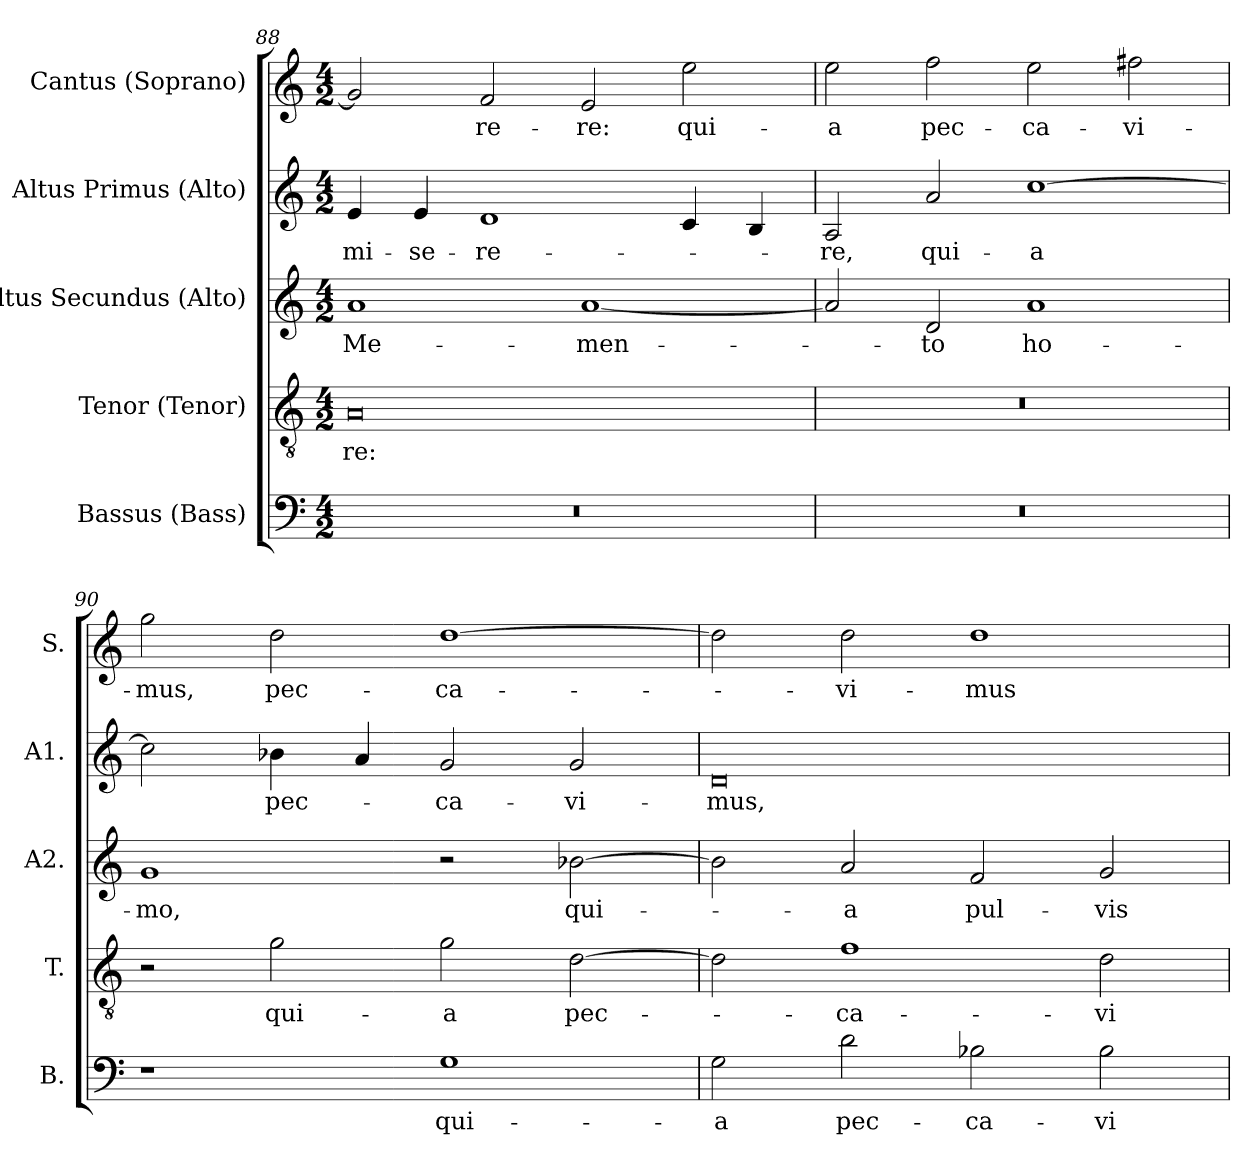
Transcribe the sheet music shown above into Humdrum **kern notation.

**kern	**text	**kern	**text	**kern	**text	**kern	**text	**kern	**text
*part5	*part5	*part4	*part4	*part3	*part3	*part2	*part2	*part1	*part1
*staff5	*staff5	*staff4	*staff4	*staff3	*staff3	*staff2	*staff2	*staff1	*staff1
*I"Bassus (Bass)	*	*I"Tenor (Tenor)	*	*I"Altus Secundus (Alto)	*	*I"Altus Primus (Alto)	*	*I"Cantus (Soprano)	*
*I'B.	*	*I'T.	*	*I'A2.	*	*I'A1.	*	*I'S.	*
*clefF4	*	*clefGv2	*	*clefG2	*	*clefG2	*	*clefG2	*
*	*	*ITrd7c12	*	*	*	*	*	*	*
*k[]	*	*k[]	*	*k[]	*	*k[]	*	*k[]	*
*C:	*	*C:	*	*C:	*	*C:	*	*C:	*
*M4/2	*	*M4/2	*	*M4/2	*	*M4/2	*	*M4/2	*
=88	=88	=88	=88	=88	=88	=88	=88	=88	=88
!LO:N:vis=1	!	!	!	!	!	!	!	!	!
!	!	!	!LO:LY:b:color=#000000	!	!	!	!	!	!
!	!	!	!	!	!LO:LY:b:color=#000000	!	!	!	!
!	!	!	!	!	!	!	!LO:LY:b:color=#000000	!	!
0r	.	0AAi	-re:	1ai	Me-	4ei/	mi-	2gi/]	.
!	!	!	!	!	!	!	!LO:LY:b:color=#000000	!	!
.	.	.	.	.	.	4ei/	-se-	.	.
!	!	!	!	!	!	!	!LO:LY:b:color=#000000	!	!
!	!	!	!	!	!	!	!	!	!LO:LY:b:color=#000000
.	.	.	.	.	.	1di	-re-	2fi/	-re-
!	!	!	!	!	!LO:LY:b:color=#000000	!	!	!	!
!	!	!	!	!	!	!	!	!	!LO:LY:b:color=#000000
.	.	.	.	[1ai	-men-	.	.	2ei/	-re:
!	!	!	!	!	!	!	!	!	!LO:LY:b:color=#000000
.	.	.	.	.	.	4ci/	.	2eei\	qui-
.	.	.	.	.	.	4Bi/	.	.	.
=89	=89	=89	=89	=89	=89	=89	=89	=89	=89
!LO:N:vis=1	!	!LO:N:vis=1	!	!	!	!	!	!	!
!	!	!	!	!	!	!	!LO:LY:b:color=#000000	!	!
!	!	!	!	!	!	!	!	!	!LO:LY:b:color=#000000
0r	.	0r	.	2ai/]	.	2Ai/	-re,	2eei\	-a
!	!	!	!	!	!LO:LY:b:color=#000000	!	!	!	!
!	!	!	!	!	!	!	!LO:LY:b:color=#000000	!	!
!	!	!	!	!	!	!	!	!	!LO:LY:b:color=#000000
.	.	.	.	2di/	-to	2ai/	qui-	2ffi\	pec-
!	!	!	!	!	!LO:LY:b:color=#000000	!	!	!	!
!	!	!	!	!	!	!	!LO:LY:b:color=#000000	!	!
!	!	!	!	!	!	!	!	!	!LO:LY:b:color=#000000
.	.	.	.	1ai	ho-	[1cci	-a	2eei\	-ca-
!	!	!	!	!	!	!	!	!	!LO:LY:b:color=#000000
.	.	.	.	.	.	.	.	2ff#Xi\	-vi-
!!LO:PB:g=z
=90	=90	=90	=90	=90	=90	=90	=90	=90	=90
!	!	!	!	!	!LO:LY:b:color=#000000	!	!	!	!
!	!	!	!	!	!	!	!	!	!LO:LY:b:color=#000000
1r	.	2r	.	1gi	-mo,	2cci\]	.	2ggi\	-mus,
!	!	!	!LO:LY:b:color=#000000	!	!	!	!	!	!
!	!	!	!	!	!	!	!LO:LY:b:color=#000000	!	!
!	!	!	!	!	!	!	!	!	!LO:LY:b:color=#000000
.	.	2Gi\	qui-	.	.	4b-Xi\	pec-	2ddi\	pec-
.	.	.	.	.	.	4ai/	.	.	.
!	!LO:LY:b:color=#000000	!	!	!	!	!	!	!	!
!	!	!	!LO:LY:b:color=#000000	!	!	!	!	!	!
!	!	!	!	!	!	!	!LO:LY:b:color=#000000	!	!
!	!	!	!	!	!	!	!	!	!LO:LY:b:color=#000000
1Gi	qui-	2Gi\	-a	2r	.	2gi/	-ca-	[1ddi	-ca-
!	!	!	!LO:LY:b:color=#000000	!	!	!	!	!	!
!	!	!	!	!	!LO:LY:b:color=#000000	!	!	!	!
!	!	!	!	!	!	!	!LO:LY:b:color=#000000	!	!
.	.	[2Di\	pec-	[2b-Xi\	qui-	2gi/	-vi-	.	.
=91	=91	=91	=91	=91	=91	=91	=91	=91	=91
!	!LO:LY:b:color=#000000	!	!	!	!	!	!	!	!
!	!	!	!	!	!	!	!LO:LY:b:color=#000000	!	!
2Gi\	-a	2Di\]	.	2b-i\]	.	0di	-mus,	2ddi\]	.
!	!LO:LY:b:color=#000000	!	!	!	!	!	!	!	!
!	!	!	!LO:LY:b:color=#000000	!	!	!	!	!	!
!	!	!	!	!	!LO:LY:b:color=#000000	!	!	!	!
!	!	!	!	!	!	!	!	!	!LO:LY:b:color=#000000
2di\	pec-	1Fi	-ca-	2ai/	-a	.	.	2ddi\	-vi-
!	!LO:LY:b:color=#000000	!	!	!	!	!	!	!	!
!	!	!	!	!	!LO:LY:b:color=#000000	!	!	!	!
!	!	!	!	!	!	!	!	!	!LO:LY:b:color=#000000
2B-Xi\	-ca-	.	.	2fi/	pul-	.	.	1ddi	-mus
!	!LO:LY:b:color=#000000	!	!	!	!	!	!	!	!
!	!	!	!LO:LY:b:color=#000000	!	!	!	!	!	!
!	!	!	!	!	!LO:LY:b:color=#000000	!	!	!	!
2B-i\	-vi-	2Di\	-vi-	2gi/	-vis	.	.	.	.
=	=	=	=	=	=	=	=	=	=
*-	*-	*-	*-	*-	*-	*-	*-	*-	*-
